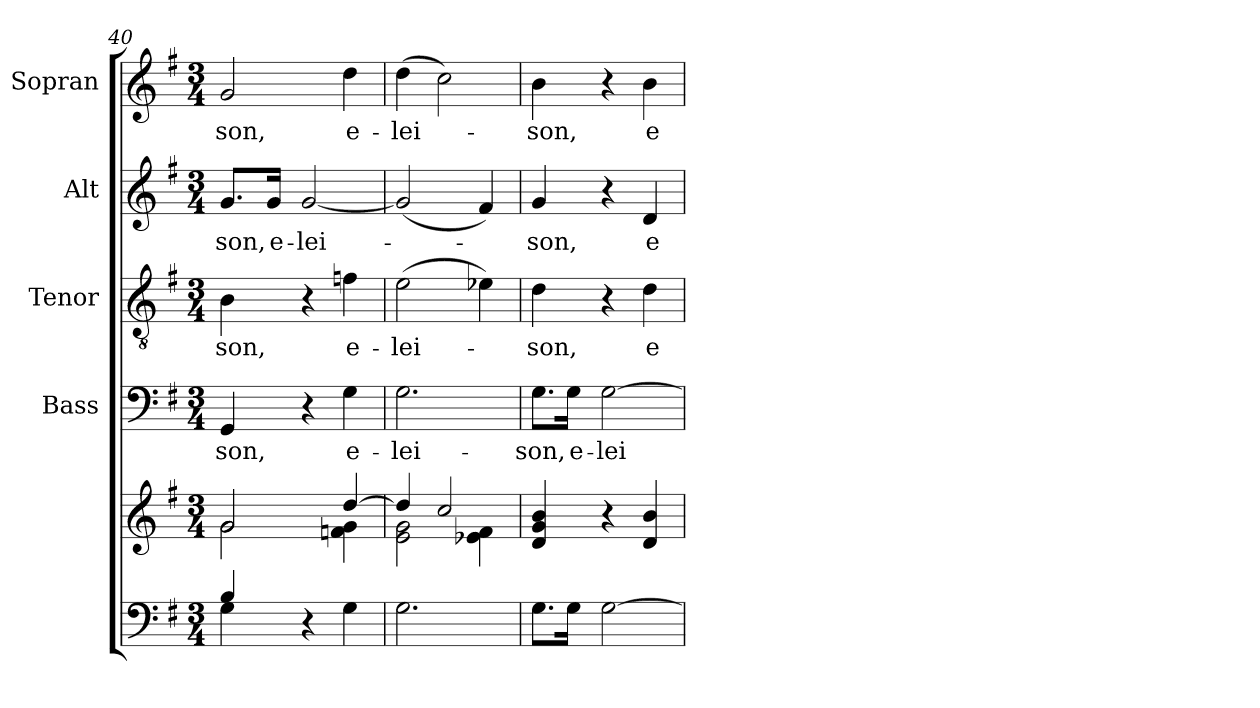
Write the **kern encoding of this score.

**kern	**kern	**kern	**text	**kern	**text	**kern	**text	**kern	**text
*part5	*part5	*part4	*part4	*part3	*part3	*part2	*part2	*part1	*part1
*staff6	*staff5	*staff4	*staff4	*staff3	*staff3	*staff2	*staff2	*staff1	*staff1
*	*	*I"Bass	*	*I"Tenor	*	*I"Alt	*	*I"Sopran	*
*	*	*I'B	*	*I'T	*	*I'A	*	*I'S	*
*clefF4	*clefG2	*clefF4	*	*clefGv2	*	*clefG2	*	*clefG2	*
*k[f#]	*k[f#]	*k[f#]	*	*k[f#]	*	*k[f#]	*	*k[f#]	*
*G:	*G:	*G:	*	*G:	*	*G:	*	*G:	*
*M3/4	*M3/4	*M3/4	*	*M3/4	*	*M3/4	*	*M3/4	*
=40	=40	=40	=40	=40	=40	=40	=40	=40	=40
*^	*^	*	*	*	*	*	*	*	*
!	!	!	!	!	!LO:LY:b	!	!LO:LY:b	!	!LO:LY:b	!	!LO:LY:b
4B/	4G\	2g/	2g\	4GG/	-son,	4B\	-son,	8.g/L	-son,	2g/	-son,
!	!	!	!	!	!	!	!	!	!LO:LY:b	!	!
.	.	.	.	.	.	.	.	16g/Jk	e-	.	.
!	!	!	!	!	!	!	!	!	!LO:LY:b	!	!
2ryy	4r	.	.	4r	.	4r	.	[2g/	-lei-	.	.
!	!	!	!	!	!LO:LY:b	!	!LO:LY:b	!	!	!	!LO:LY:b
.	4G\	[>4dd/	4fn\ 4g\	4G\	e-	4fn\	e-	.	.	4dd\	e-
!!LO:LB:g=z
=41	=41	=41	=41	=41	=41	=41	=41	=41	=41	=41	=41
!	!	!	!	!	!LO:LY:b	!	!LO:LY:b	!	!	!	!LO:LY:b
*v	*v	*	*	*	*	*	*	*	*	*	*
2.G\	4dd/]	2e\ 2g\	2.G\	-lei-	(>2e\	-lei-	(<2g/]	.	(>4dd\	-lei-
.	2cc/	.	.	.	.	.	.	.	2cc\)	.
.	.	4e-X\ 4f#\	.	.	4e-X\)	.	4f#/)	.	.	.
=42	=42	=42	=42	=42	=42	=42	=42	=42	=42	=42
!	!	!	!	!LO:LY:b	!	!LO:LY:b	!	!LO:LY:b	!	!LO:LY:b
*	*v	*v	*	*	*	*	*	*	*	*
8.G\L	4d/ 4g/ 4b/	8.G\L	-son,	4d\	-son,	4g/	-son,	4b\	-son,
!	!	!	!LO:LY:b	!	!	!	!	!	!
16G\Jk	.	16G\Jk	e-	.	.	.	.	.	.
!	!	!	!LO:LY:b	!	!	!	!	!	!
[2G\	4r	[2G\	-lei-	4r	.	4r	.	4r	.
!	!	!	!	!	!LO:LY:b	!	!LO:LY:b	!	!LO:LY:b
.	4d/ 4b/	.	.	4d\	e-	4d/	e-	4b\	e-
=	=	=	=	=	=	=	=	=	=
*-	*-	*-	*-	*-	*-	*-	*-	*-	*-
